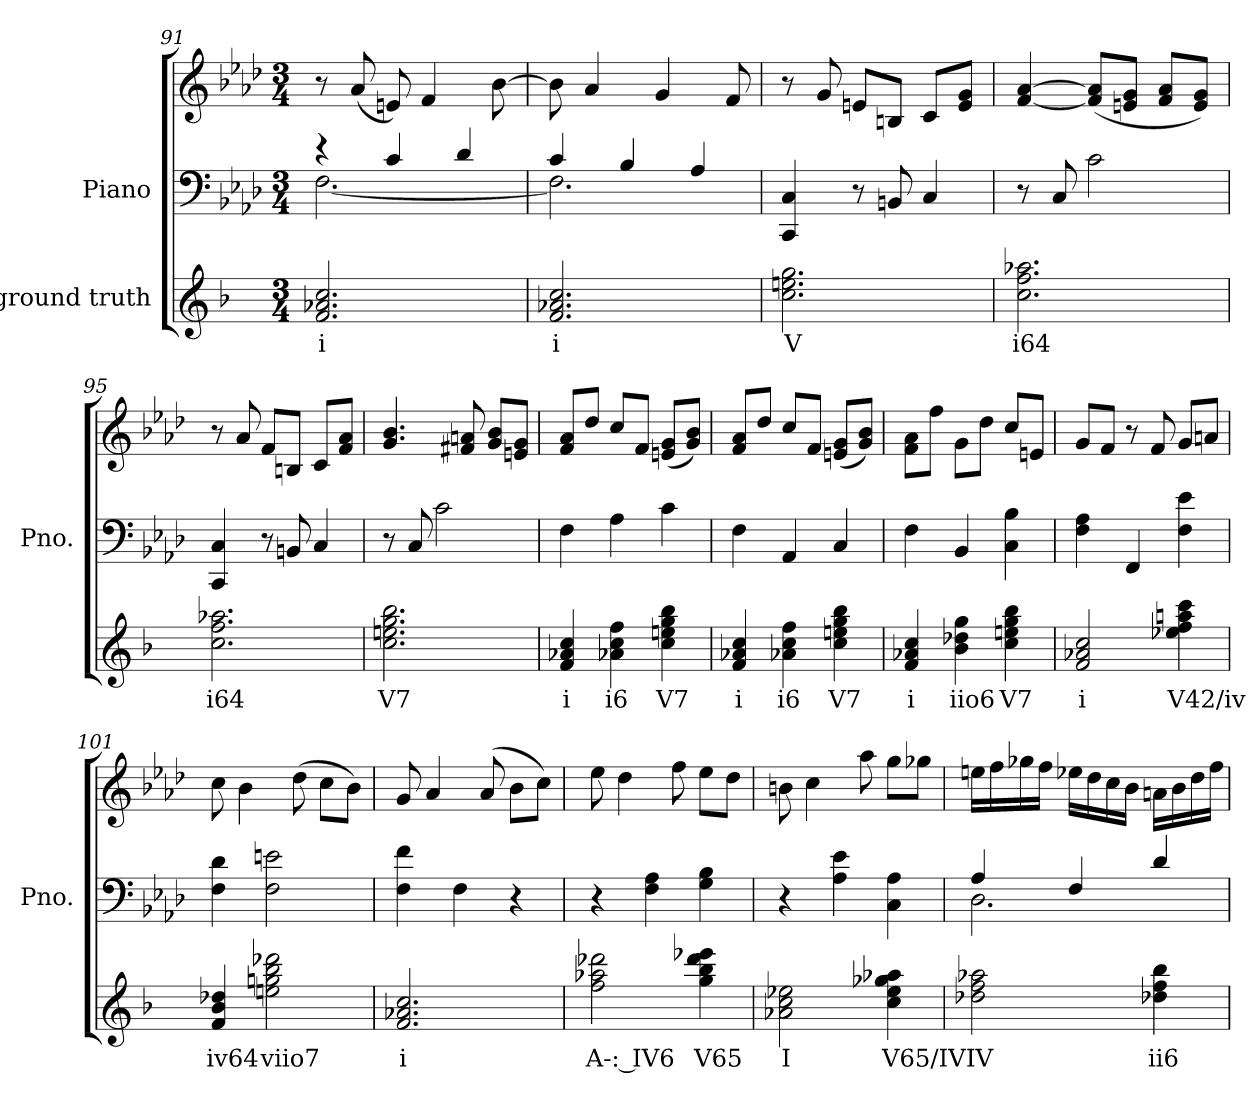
**kern	**text	**kern	**kern
*part2	*part2	*part1	*part1
*staff3	*staff3	*staff2	*staff1
*I"ground truth	*	*I"Piano	*
*	*	*I'Pno.	*
*	*	*clefF4	*clefG2
*k[b-]	*	*k[b-e-a-d-]	*k[b-e-a-d-]
*F:	*	*f:	*f:
*M3/4	*	*M3/4	*M3/4
=91	=91	=91	=91
*	*	*^	*
2.f 2.a-X 2.cc	i	4r	[2.F\	8r
.	.	.	.	(<8a-/
.	.	4c/	.	8en/)
.	.	.	.	4f/
.	.	4d-/	.	.
.	.	.	.	[8b-\
=92	=92	=92	=92	=92
2.f 2.a-X 2.cc	i	4c/	2.F\]	8b-\]
.	.	.	.	4a-/
.	.	4B-/	.	.
.	.	.	.	4g/
.	.	4A-/	.	.
.	.	.	.	8f/
*	*	*v	*v	*
=93	=93	=93	=93
2.cc 2.een 2.gg	V	4CC/ 4C/	8r
.	.	.	8g/
.	.	8r	8en/L
.	.	8BBn/	8Bn/J
.	.	4C/	8c/L
.	.	.	8e/ 8g/J
!!LO:LB:g=z
=94	=94	=94	=94
2.cc 2.ff 2.aa-X	i64	8r	[4f/ [4a-/
.	.	8C/	.
.	.	2c\	(<8f/] 8a-/]L
.	.	.	8en/ 8g/J
.	.	.	8f/ 8a-/L
.	.	.	8e/ 8g/J)
=95	=95	=95	=95
2.cc 2.ff 2.aa-X	i64	4CC/ 4C/	8r
.	.	.	8a-/
.	.	8r	8f/L
.	.	8BBn/	8Bn/J
.	.	4C/	8c/L
.	.	.	8f/ 8a-/J
=96	=96	=96	=96
2.cc 2.een 2.gg 2.bb-	V7	8r	4.g/ 4.b-/
.	.	8C/	.
.	.	2c\	.
.	.	.	8f#X/ 8an/
.	.	.	8g/ 8b-/L
.	.	.	8en/ 8g/J
=97	=97	=97	=97
4f 4a-X 4cc	i	4F\	8f/ 8a-/L
.	.	.	8dd-/J
4a-X 4cc 4ff	i6	4A-\	8cc/L
.	.	.	8f/J
4cc 4een 4gg 4bb-	V7	4c\	(<8en/ 8g/L
.	.	.	8g/ 8b-/J)
=98	=98	=98	=98
4f 4a-X 4cc	i	4F\	8f/ 8a-/L
.	.	.	8dd-/J
4a-X 4cc 4ff	i6	4AA-/	8cc/L
.	.	.	8f/J
4cc 4een 4gg 4bb-	V7	4C/	(<8en/ 8g/L
.	.	.	8g/ 8b-/J)
=99	=99	=99	=99
4f 4a-X 4cc	i	4F\	8f\ 8a-\L
.	.	.	8ff\J
4b- 4dd-X 4gg	iio6	4BB-/	8g\L
.	.	.	8dd-\J
4cc 4een 4gg 4bb-	V7	4C\ 4B-\	8cc/L
.	.	.	8en/J
!!LO:PB:g=z
=100	=100	=100	=100
2f 2a-X 2cc	i	4F\ 4A-\	8g/L
.	.	.	8f/J
.	.	4FF/	8r
.	.	.	8f/
4ee-X 4ff 4aan 4ccc	V42/iv	4F\ 4e-\	8g/L
.	.	.	8an/J
=101	=101	=101	=101
4f 4b- 4dd-X	iv64	4F\ 4d-\	8cc\
.	.	.	4b-\
2een 2ggn 2bb- 2ddd-X	viio7	2F\ 2en\	.
.	.	.	(>8dd-\
.	.	.	8cc\L
.	.	.	8b-\J)
=102	=102	=102	=102
2.f 2.a-X 2.cc	i	4F\ 4f\	8g/
.	.	.	4a-/
.	.	4F\	.
.	.	.	(>8a-/
.	.	4r	8b-\L
.	.	.	8cc\J)
=103	=103	=103	=103
2ff 2aa-X 2ddd-X	A-: IV6	4r	8ee-\
.	.	.	4dd-\
.	.	4F\ 4A-\	.
.	.	.	8ff\
4gg 4bb- 4ddd- 4eee-X	V65	4G\ 4B-\	8ee-\L
.	.	.	8dd-\J
=104	=104	=104	=104
2a-X 2cc 2ee-X	I	4r	8bn\
.	.	.	4cc\
.	.	4A-\ 4e-\	.
.	.	.	8aa-\
4cc 4ee- 4gg-X 4aa-X	V65/IV	4C\ 4A-\	8gg\L
.	.	.	8gg-X\J
!!LO:LB:g=z
=105	=105	=105	=105
*	*	*^	*
2dd-X 2ff 2aa-X	IV	4A-/	2.D-\	16een\LL
.	.	.	.	16ff\
.	.	.	.	16gg-X\
.	.	.	.	16ff\JJ
.	.	4F/	.	16ee-X\LL
.	.	.	.	16dd-\
.	.	.	.	16cc\
.	.	.	.	16b-\JJ
4dd-X 4ff 4bb-	ii6	4d-/	.	16an\LL
.	.	.	.	16b-\
.	.	.	.	16dd-\
.	.	.	.	16ff\JJ
*	*	*v	*v	*
=	=	=	=
*-	*-	*-	*-
